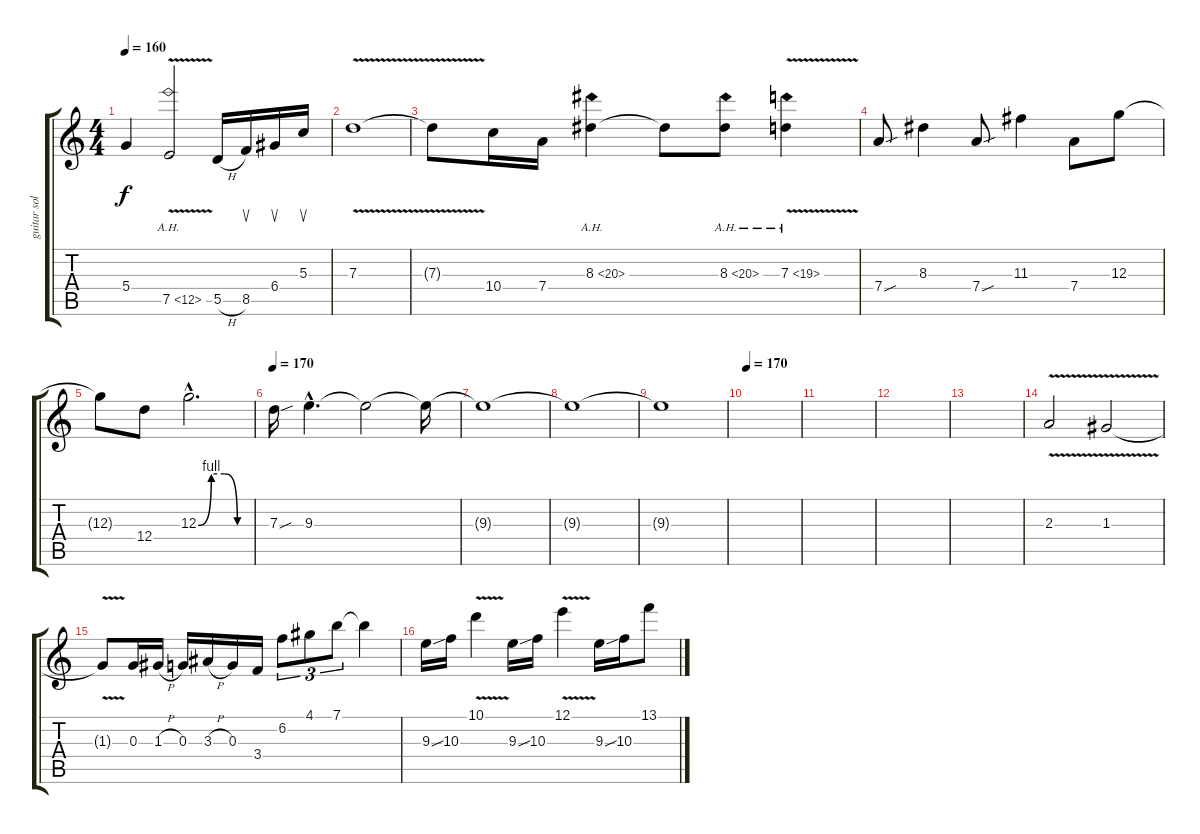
\track ("guitar solo 3" "guitar sol") {instrument distortionguitar}
\staff {score tabs}
\tuning (E4 B3 G3 D3 A2 D2) {hide}
\ts (4 4)
\tempo 160
\clef g2
\ks c
5.4.4{dy f} 7.5{ah 5 v}.2 5.5{h}.16 8.5.16{su} 6.4.16{su} 5.3.16{su} |
7.3{v}.1 |
7.3{t}.8 10.4.16 7.4.16 8.3{ah 12}.4 8.3{t}.8 8.3{ah 12}.8 7.3{ah 12 v}.4 |
7.4{sou}.8 8.3.4 7.4{sou}.8 11.3.4 7.4.8 12.3.8 |
12.3{t}.8 12.4.8 12.3{be (custom 0 0 15 4 30 4 45 0 60 0) hac}.2{d} |
\tempo 170
7.3{sou}.16 9.3{hac}.4{d} 9.3{t}.2 9.3{t}.16 |
9.3{t}.1 |
9.3{t}.1 |
9.3{t}.1 |
\tempo 170
|
|
|
|
2.3{v}.2 1.3{v}.2 |
1.3{t}.8 0.3.16 1.3{h}.16 0.3.16 3.3{h}.16 0.3.16 3.4.16 6.2.8{tu (3 2)} 4.1.8{tu (3 2)} 7.1.8{tu (3 2)} 7.1{t}.4 |
9.3{sou}.16 10.3.16 10.1{v}.4 9.3{sou}.16 10.3.16 12.1{v}.4 9.3{sou}.16 10.3.16 13.1.8
